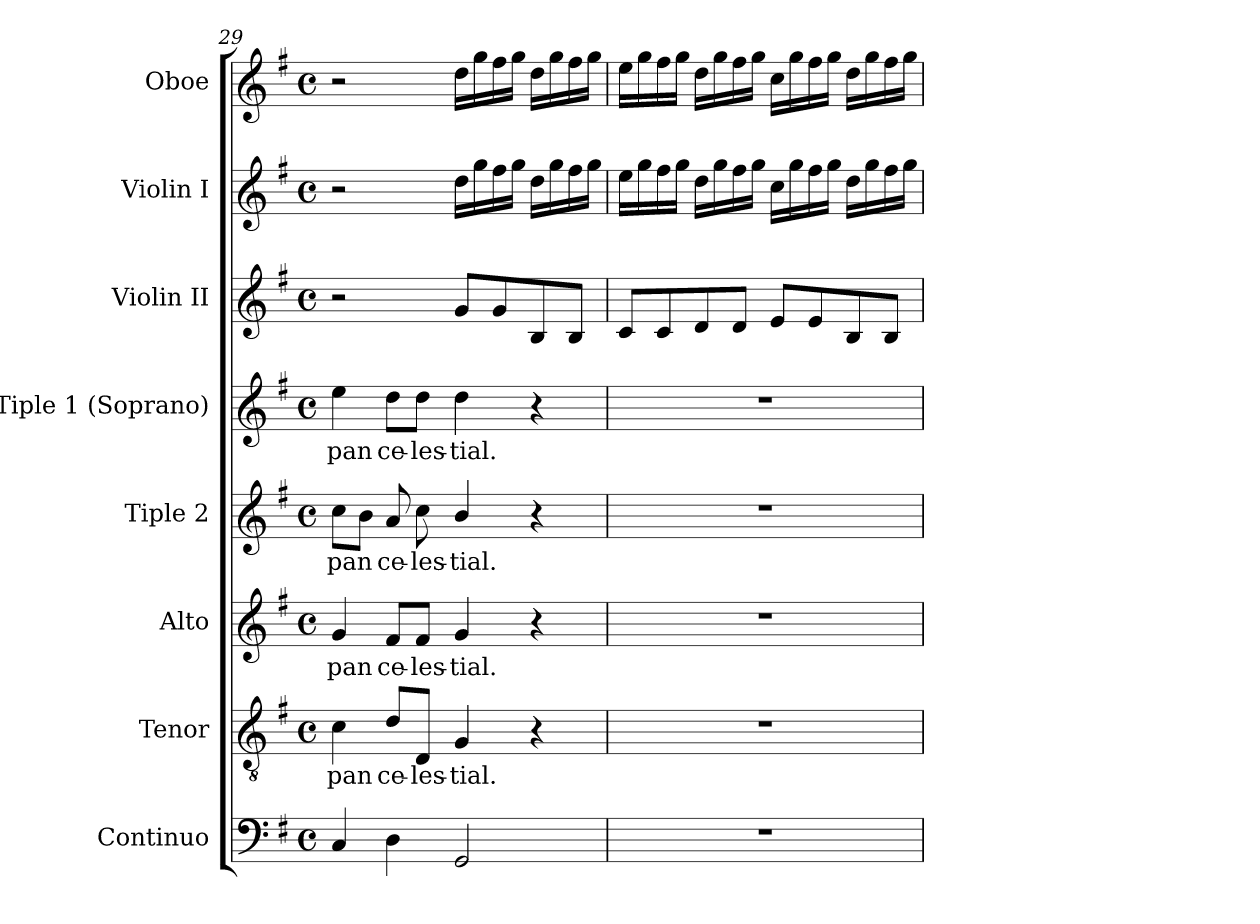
**kern	**kern	**text	**kern	**text	**kern	**text	**kern	**text	**kern	**kern	**kern
*part8	*part7	*part7	*part6	*part6	*part5	*part5	*part4	*part4	*part3	*part2	*part1
*staff8	*staff7	*staff7	*staff6	*staff6	*staff5	*staff5	*staff4	*staff4	*staff3	*staff2	*staff1
*I"Continuo	*I"Tenor	*	*I"Alto	*	*I"Tiple 2	*	*I"Tiple  1 (Soprano)	*	*I"Violin II	*I"Violin I	*I"Oboe
*I'Cont.	*I'T.	*	*I'A.	*	*	*	*I'S.	*	*I'Vln. II	*I'Vln. I	*I'Ob.
*clefF4	*clefGv2	*	*clefG2	*	*clefG2	*	*clefG2	*	*clefG2	*clefG2	*clefG2
*	*ITrd7c12	*	*	*	*	*	*	*	*	*	*
*k[f#]	*k[f#]	*	*k[f#]	*	*k[f#]	*	*k[f#]	*	*k[f#]	*k[f#]	*k[f#]
*G:	*G:	*	*G:	*	*G:	*	*G:	*	*G:	*G:	*G:
*M4/4	*M4/4	*	*M4/4	*	*M4/4	*	*M4/4	*	*M4/4	*M4/4	*M4/4
*met(c)	*met(c)	*	*met(c)	*	*met(c)	*	*met(c)	*	*met(c)	*met(c)	*met(c)
=29	=29	=29	=29	=29	=29	=29	=29	=29	=29	=29	=29
!	!	!LO:LY:b:color=#000000	!	!	!	!	!	!	!	!	!
!	!	!	!	!LO:LY:b:color=#000000	!	!	!	!	!	!	!
!	!	!	!	!	!	!LO:LY:b:color=#000000	!	!	!	!	!
!	!	!	!	!	!	!	!	!LO:LY:b:color=#000000	!	!	!
4Ci/	4Ci\	pan	4gi/	pan	8cci\L	pan	4eei\	pan	2r	2r	2r
.	.	.	.	.	8bi\J	.	.	.	.	.	.
!	!	!LO:LY:b:color=#000000	!	!	!	!	!	!	!	!	!
!	!	!	!	!LO:LY:b:color=#000000	!	!	!	!	!	!	!
!	!	!	!	!	!	!LO:LY:b:color=#000000	!	!	!	!	!
!	!	!	!	!	!	!	!	!LO:LY:b:color=#000000	!	!	!
4Di\	8Di/L	ce-	8f#i/L	ce-	8ai/	ce-	8ddi\L	ce-	.	.	.
!	!	!LO:LY:b:color=#000000	!	!	!	!	!	!	!	!	!
!	!	!	!	!LO:LY:b:color=#000000	!	!	!	!	!	!	!
!	!	!	!	!	!	!LO:LY:b:color=#000000	!	!	!	!	!
!	!	!	!	!	!	!	!	!LO:LY:b:color=#000000	!	!	!
.	8DDi/J	-les-	8f#i/J	-les-	8cci\	-les-	8ddi\J	-les-	.	.	.
!	!	!LO:LY:b:color=#000000	!	!	!	!	!	!	!	!	!
!	!	!	!	!LO:LY:b:color=#000000	!	!	!	!	!	!	!
!	!	!	!	!	!	!LO:LY:b:color=#000000	!	!	!	!	!
!	!	!	!	!	!	!	!	!LO:LY:b:color=#000000	!	!	!
2GGi/	4GGi/	-tial.	4gi/	-tial.	4bi/	-tial.	4ddi\	-tial.	8gi/L	16ddi\LL	16ddi\LL
.	.	.	.	.	.	.	.	.	.	16ggi\	16ggi\
.	.	.	.	.	.	.	.	.	8gi/	16ff#i\	16ff#i\
.	.	.	.	.	.	.	.	.	.	16ggi\JJ	16ggi\JJ
.	4r	.	4r	.	4r	.	4r	.	8Bi/	16ddi\LL	16ddi\LL
.	.	.	.	.	.	.	.	.	.	16ggi\	16ggi\
.	.	.	.	.	.	.	.	.	8Bi/J	16ff#i\	16ff#i\
.	.	.	.	.	.	.	.	.	.	16ggi\JJ	16ggi\JJ
!!LO:LB:g=z
=30	=30	=30	=30	=30	=30	=30	=30	=30	=30	=30	=30
1r	1r	.	1r	.	1r	.	1r	.	8ci/L	16eei\LL	16eei\LL
.	.	.	.	.	.	.	.	.	.	16ggi\	16ggi\
.	.	.	.	.	.	.	.	.	8ci/	16ff#i\	16ff#i\
.	.	.	.	.	.	.	.	.	.	16ggi\JJ	16ggi\JJ
.	.	.	.	.	.	.	.	.	8di/	16ddi\LL	16ddi\LL
.	.	.	.	.	.	.	.	.	.	16ggi\	16ggi\
.	.	.	.	.	.	.	.	.	8di/J	16ff#i\	16ff#i\
.	.	.	.	.	.	.	.	.	.	16ggi\JJ	16ggi\JJ
.	.	.	.	.	.	.	.	.	8ei/L	16cci\LL	16cci\LL
.	.	.	.	.	.	.	.	.	.	16ggi\	16ggi\
.	.	.	.	.	.	.	.	.	8ei/	16ff#i\	16ff#i\
.	.	.	.	.	.	.	.	.	.	16ggi\JJ	16ggi\JJ
.	.	.	.	.	.	.	.	.	8Bi/	16ddi\LL	16ddi\LL
.	.	.	.	.	.	.	.	.	.	16ggi\	16ggi\
.	.	.	.	.	.	.	.	.	8Bi/J	16ff#i\	16ff#i\
.	.	.	.	.	.	.	.	.	.	16ggi\JJ	16ggi\JJ
=	=	=	=	=	=	=	=	=	=	=	=
*-	*-	*-	*-	*-	*-	*-	*-	*-	*-	*-	*-
